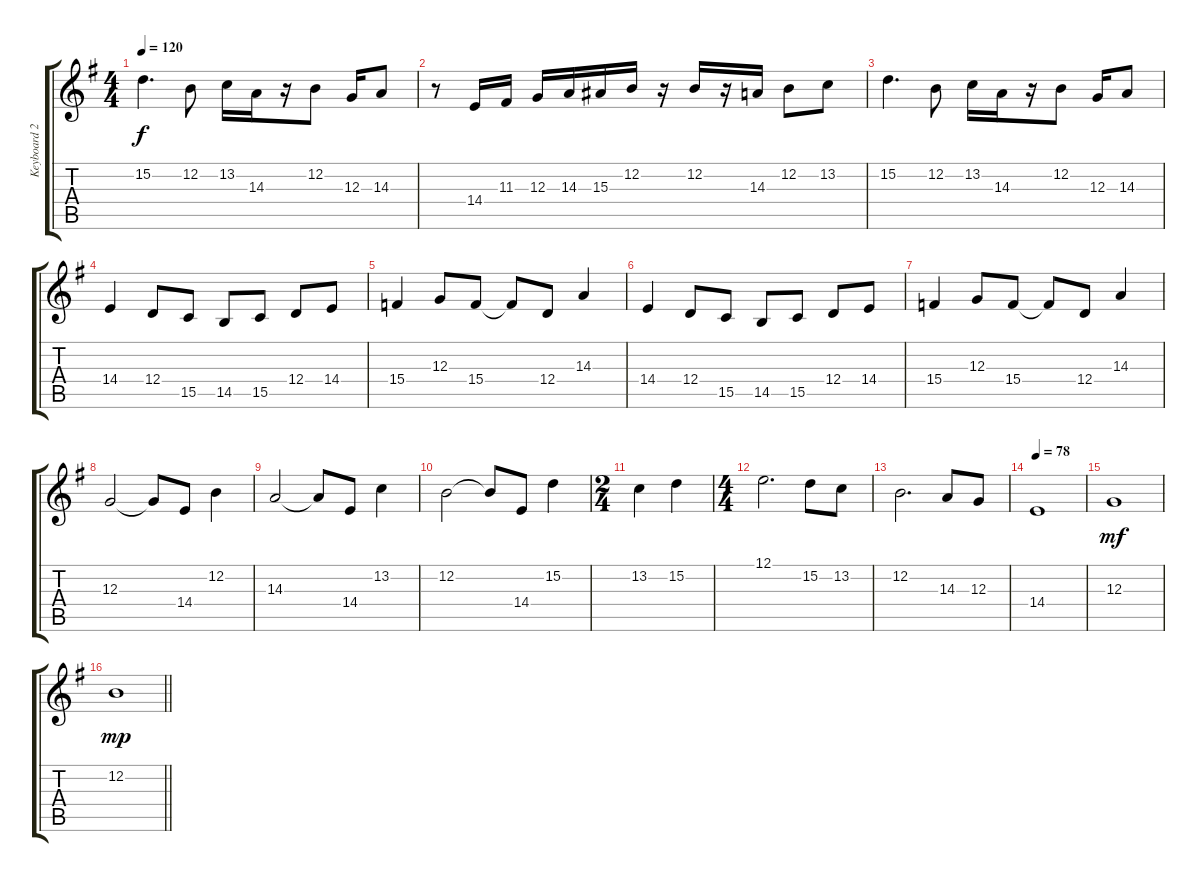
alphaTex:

\track ("Keyboard 2" "Keyboard 2") {instrument flute}
\staff {score tabs}
\tuning (E4 B3 G3 D3 A2 E2) {hide}
\ts (4 4)
\tempo 120
\clef g2
\ks g
15.2.4{d dy f} 12.2.8 13.2.16 14.3.16 r.16 12.2.8 12.3.16 14.3.8 |
r.8 14.4.16 11.3.16 12.3.16 14.3.16 15.3.16 12.2.16 r.16 12.2.16 r.16 14.3.16 12.2.8 13.2.8 |
15.2.4{d} 12.2.8 13.2.16 14.3.16 r.16 12.2.8 12.3.16 14.3.8 |
14.4.4 12.4.8 15.5.8 14.5.8 15.5.8 12.4.8 14.4.8 |
15.4.4 12.3.8 15.4.8 15.4{t}.8 12.4.8 14.3.4 |
14.4.4 12.4.8 15.5.8 14.5.8 15.5.8 12.4.8 14.4.8 |
15.4.4 12.3.8 15.4.8 15.4{t}.8 12.4.8 14.3.4 |
12.3.2 12.3{t}.8 14.4.8 12.2.4 |
14.3.2 14.3{t}.8 14.4.8 13.2.4 |
12.2.2 12.2{t}.8 14.4.8 15.2.4 |
\ts (2 4)
13.2.4 15.2.4 |
\ts (4 4)
12.1.2{d} 15.2.8 13.2.8 |
12.2.2{d} 14.3.8 12.3.8 |
\tempo 78
14.4.1 |
12.3.1{dy mf} |
\barLineRight lightlight
12.2.1{dy mp}
